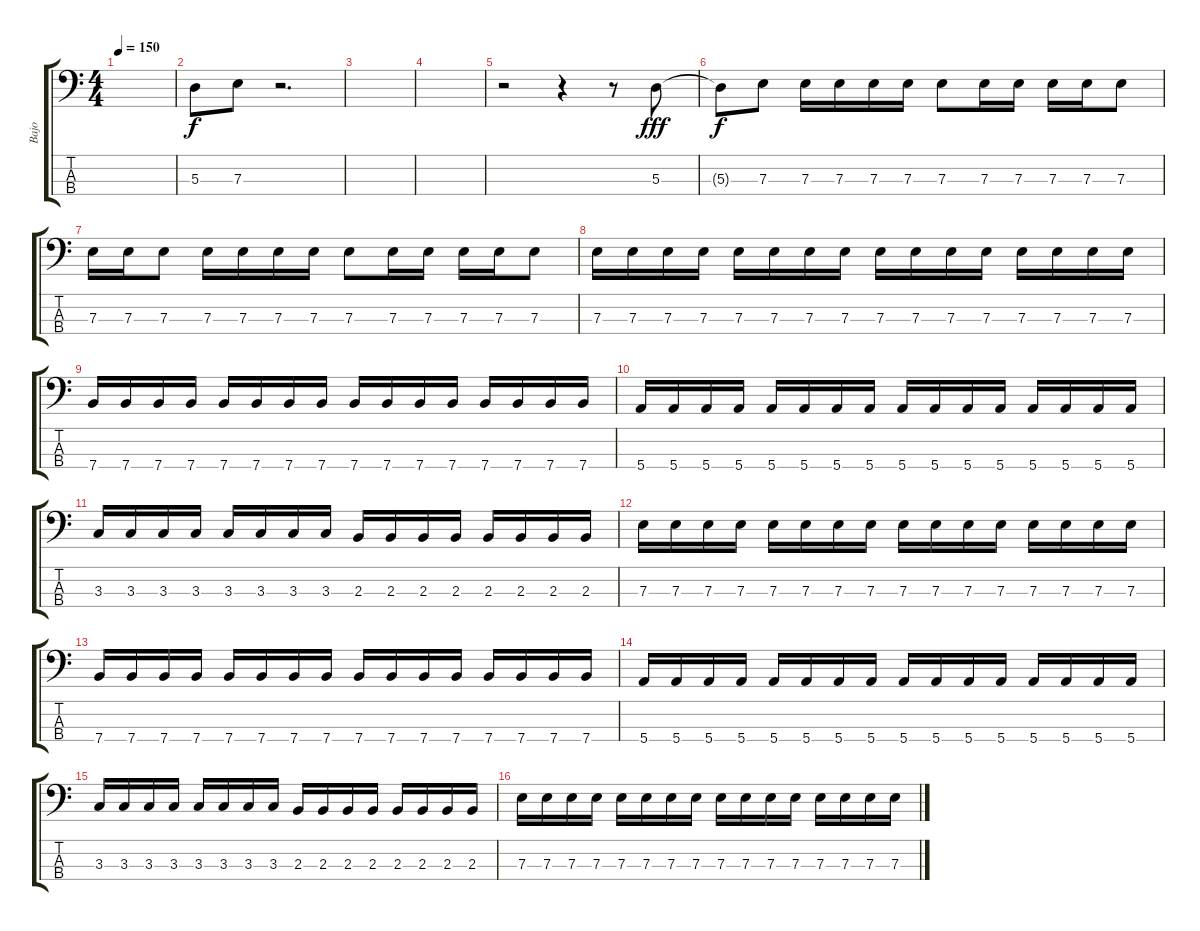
\track ("Bajo" "Bajo") {instrument electricbassfinger}
\staff {score tabs}
\tuning (G2 D2 A1 E1) {hide}
\ts (4 4)
\tempo 150
\tempo 155
\tempo 150
\clef f4
\ks c
|
5.3.8 7.3.8 r.2{d} |
|
|
r.2 r.4 r.8 5.3.8{dy fff} |
5.3{t}.8{dy f} 7.3.8 7.3.16 7.3.16 7.3.16 7.3.16 7.3.8 7.3.16 7.3.16 7.3.16 7.3.16 7.3.8 |
7.3.16 7.3.16 7.3.8 7.3.16 7.3.16 7.3.16 7.3.16 7.3.8 7.3.16 7.3.16 7.3.16 7.3.16 7.3.8 |
7.3.16 7.3.16 7.3.16 7.3.16 7.3.16 7.3.16 7.3.16 7.3.16 7.3.16 7.3.16 7.3.16 7.3.16 7.3.16 7.3.16 7.3.16 7.3.16 |
7.4.16 7.4.16 7.4.16 7.4.16 7.4.16 7.4.16 7.4.16 7.4.16 7.4.16 7.4.16 7.4.16 7.4.16 7.4.16 7.4.16 7.4.16 7.4.16 |
5.4.16 5.4.16 5.4.16 5.4.16 5.4.16 5.4.16 5.4.16 5.4.16 5.4.16 5.4.16 5.4.16 5.4.16 5.4.16 5.4.16 5.4.16 5.4.16 |
3.3.16 3.3.16 3.3.16 3.3.16 3.3.16 3.3.16 3.3.16 3.3.16 2.3.16 2.3.16 2.3.16 2.3.16 2.3.16 2.3.16 2.3.16 2.3.16 |
7.3.16 7.3.16 7.3.16 7.3.16 7.3.16 7.3.16 7.3.16 7.3.16 7.3.16 7.3.16 7.3.16 7.3.16 7.3.16 7.3.16 7.3.16 7.3.16 |
7.4.16 7.4.16 7.4.16 7.4.16 7.4.16 7.4.16 7.4.16 7.4.16 7.4.16 7.4.16 7.4.16 7.4.16 7.4.16 7.4.16 7.4.16 7.4.16 |
5.4.16 5.4.16 5.4.16 5.4.16 5.4.16 5.4.16 5.4.16 5.4.16 5.4.16 5.4.16 5.4.16 5.4.16 5.4.16 5.4.16 5.4.16 5.4.16 |
3.3.16 3.3.16 3.3.16 3.3.16 3.3.16 3.3.16 3.3.16 3.3.16 2.3.16 2.3.16 2.3.16 2.3.16 2.3.16 2.3.16 2.3.16 2.3.16 |
7.3.16 7.3.16 7.3.16 7.3.16 7.3.16 7.3.16 7.3.16 7.3.16 7.3.16 7.3.16 7.3.16 7.3.16 7.3.16 7.3.16 7.3.16 7.3.16
